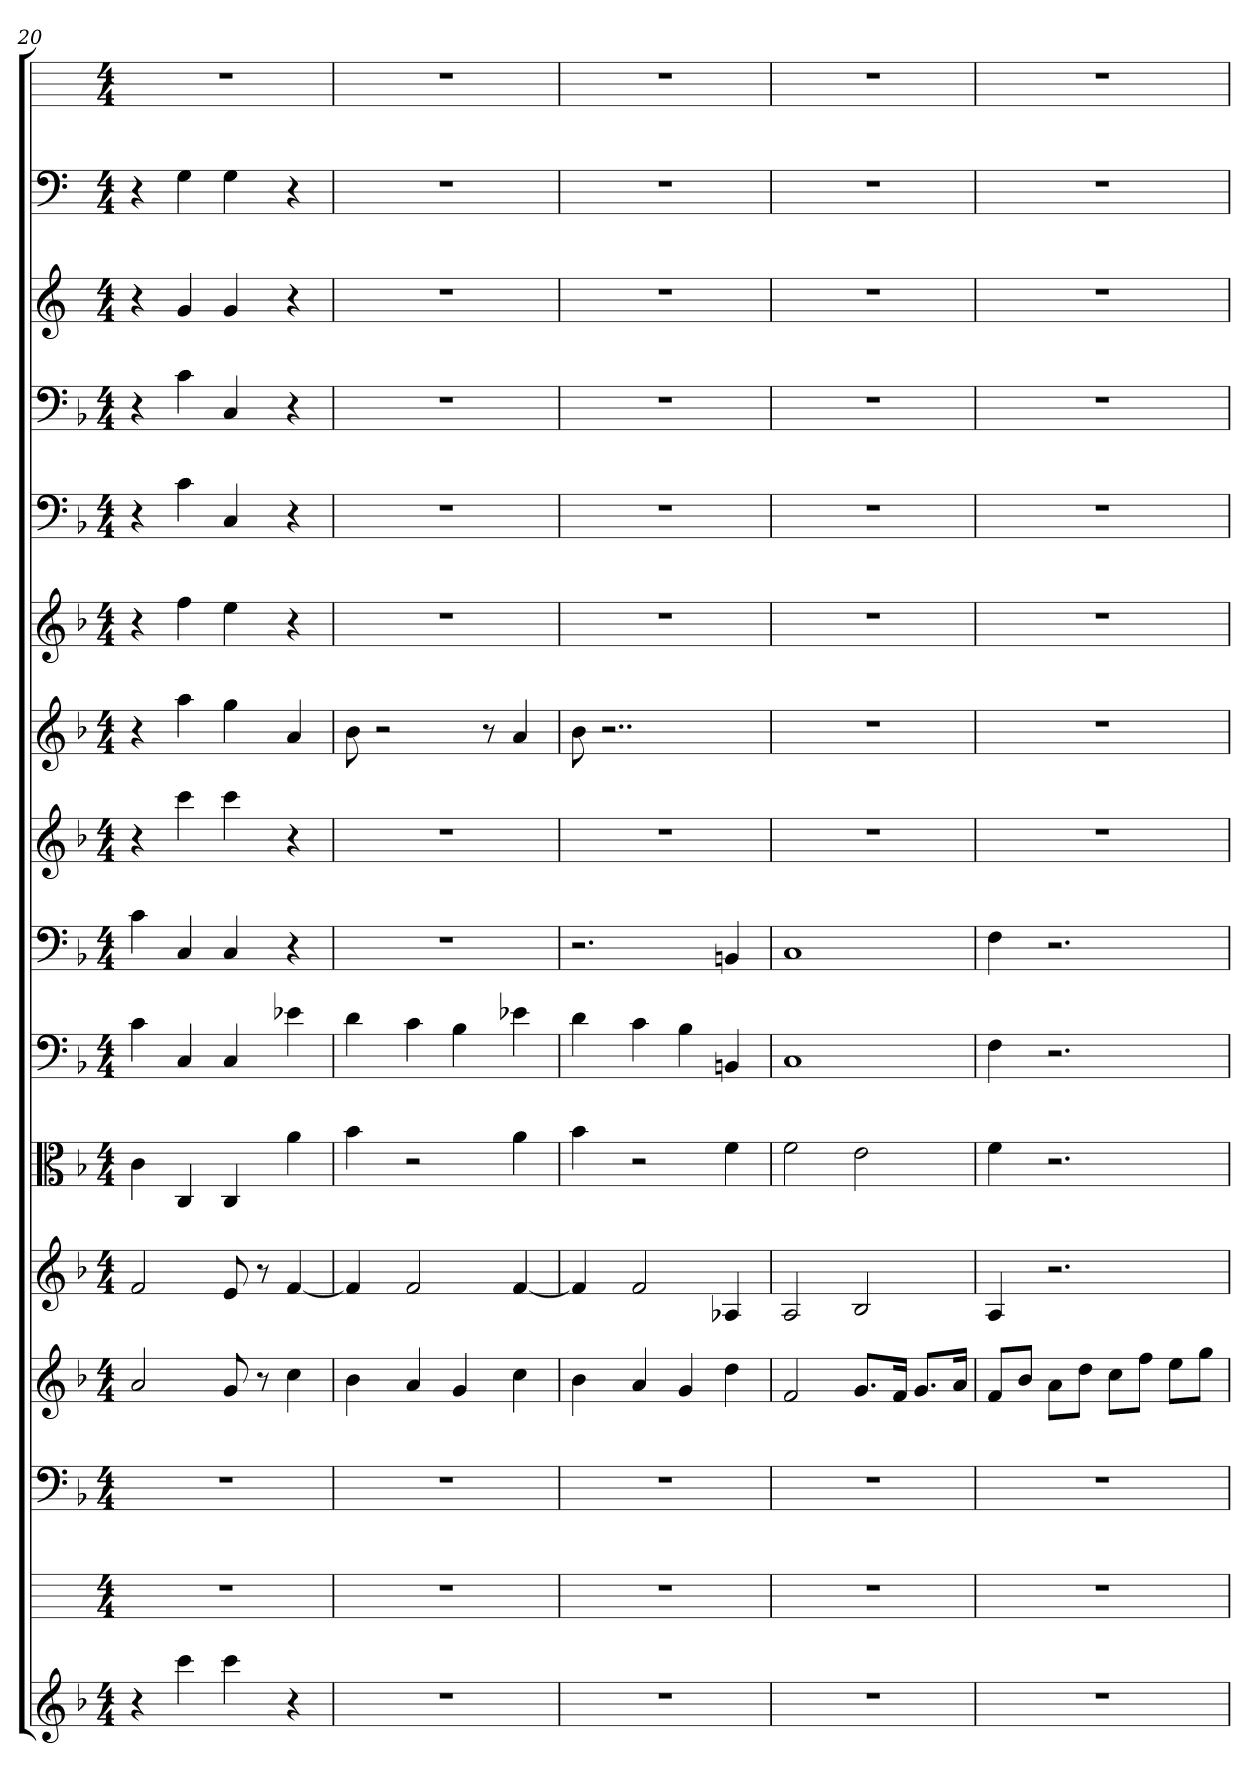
**kern	**kern	**kern	**kern	**kern	**kern	**kern	**kern	**kern	**kern	**kern	**kern	**kern	**kern	**kern	**kern
*part16	*part15	*part14	*part13	*part12	*part11	*part10	*part9	*part8	*part7	*part6	*part5	*part4	*part3	*part2	*part1
*staff16	*staff15	*staff14	*staff13	*staff12	*staff11	*staff10	*staff9	*staff8	*staff7	*staff6	*staff5	*staff4	*staff3	*staff2	*staff1
*	*	*clefF4	*	*	*clefC3	*clefF4	*clefF4	*	*	*	*clefF4	*clefF4	*	*	*
*k[b-]	*k[]	*k[b-]	*k[b-]	*k[b-]	*k[b-]	*k[b-]	*k[b-]	*k[b-]	*k[b-]	*k[b-]	*k[b-]	*k[b-]	*k[]	*k[]	*k[]
*M4/4	*M4/4	*M4/4	*M4/4	*M4/4	*M4/4	*M4/4	*M4/4	*M4/4	*M4/4	*M4/4	*M4/4	*M4/4	*M4/4	*M4/4	*M4/4
=20	=20	=20	=20	=20	=20	=20	=20	=20	=20	=20	=20	=20	=20	=20	=20
4r	1r	1r	2a	2f	4c	4c	4c	4r	4r	4r	4r	4r	4r	4r	1r
4ccc	.	.	.	.	4C	4C	4C	4ccc	4aa	4ff	4c	4c	4g	4G	.
4ccc	.	.	8g	8e	4C	4C	4C	4ccc	4gg	4ee	4C	4C	4g	4G	.
.	.	.	8r	8r	.	.	.	.	.	.	.	.	.	.	.
4r	.	.	4cc	[4f	4a	4e-X	4r	4r	4a	4r	4r	4r	4r	4r	.
=21	=21	=21	=21	=21	=21	=21	=21	=21	=21	=21	=21	=21	=21	=21	=21
1r	1r	1r	4b-	4f]	4b-	4d	1r	1r	8b-	1r	1r	1r	1r	1r	1r
.	.	.	.	.	.	.	.	.	2r	.	.	.	.	.	.
.	.	.	4a	2f	2r	4c	.	.	.	.	.	.	.	.	.
.	.	.	4g	.	.	4B-	.	.	.	.	.	.	.	.	.
.	.	.	.	.	.	.	.	.	8r	.	.	.	.	.	.
.	.	.	4cc	[4f	4a	4e-X	.	.	4a	.	.	.	.	.	.
=22	=22	=22	=22	=22	=22	=22	=22	=22	=22	=22	=22	=22	=22	=22	=22
1r	1r	1r	4b-	4f]	4b-	4d	2.r	1r	8b-	1r	1r	1r	1r	1r	1r
.	.	.	.	.	.	.	.	.	2..r	.	.	.	.	.	.
.	.	.	4a	2f	2r	4c	.	.	.	.	.	.	.	.	.
.	.	.	4g	.	.	4B-	.	.	.	.	.	.	.	.	.
.	.	.	4dd	4A-X	4f	4BBn	4BBn	.	.	.	.	.	.	.	.
=23	=23	=23	=23	=23	=23	=23	=23	=23	=23	=23	=23	=23	=23	=23	=23
1r	1r	1r	2f	2A	2f	1C	1C	1r	1r	1r	1r	1r	1r	1r	1r
.	.	.	8.gL	2B-	2e	.	.	.	.	.	.	.	.	.	.
.	.	.	16fJk	.	.	.	.	.	.	.	.	.	.	.	.
.	.	.	8.gL	.	.	.	.	.	.	.	.	.	.	.	.
.	.	.	16aJk	.	.	.	.	.	.	.	.	.	.	.	.
=24	=24	=24	=24	=24	=24	=24	=24	=24	=24	=24	=24	=24	=24	=24	=24
1r	1r	1r	8fL	4A	4f	4F	4F	1r	1r	1r	1r	1r	1r	1r	1r
.	.	.	8b-J	.	.	.	.	.	.	.	.	.	.	.	.
.	.	.	8aL	2.r	2.r	2.r	2.r	.	.	.	.	.	.	.	.
.	.	.	8ddJ	.	.	.	.	.	.	.	.	.	.	.	.
.	.	.	8ccL	.	.	.	.	.	.	.	.	.	.	.	.
.	.	.	8ffJ	.	.	.	.	.	.	.	.	.	.	.	.
.	.	.	8eeL	.	.	.	.	.	.	.	.	.	.	.	.
.	.	.	8ggJ	.	.	.	.	.	.	.	.	.	.	.	.
=	=	=	=	=	=	=	=	=	=	=	=	=	=	=	=
*-	*-	*-	*-	*-	*-	*-	*-	*-	*-	*-	*-	*-	*-	*-	*-
